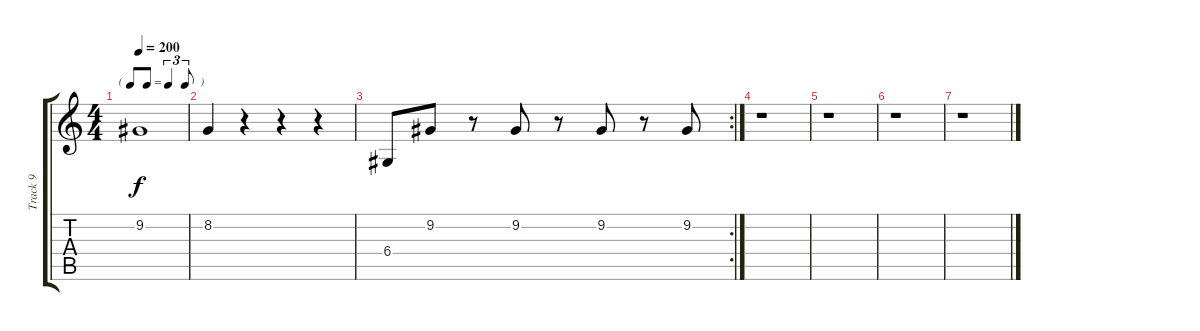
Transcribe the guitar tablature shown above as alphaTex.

\track ("Track 9" "Track 9") {instrument altosax}
\staff {score tabs}
\tuning (E4 B3 G3 D3 A2 E2) {hide}
\ts (4 4)
\tf triplet8th
\tempo 200
\clef g2
\ks c
9.2{t}.1{dy f} |
8.2.4 r.4 r.4 r.4 |
\rc 2
6.4.8 9.2.8 r.8 9.2.8 r.8 9.2.8 r.8 9.2.8 |
r.1 |
r.1 |
r.1 |
r.1
